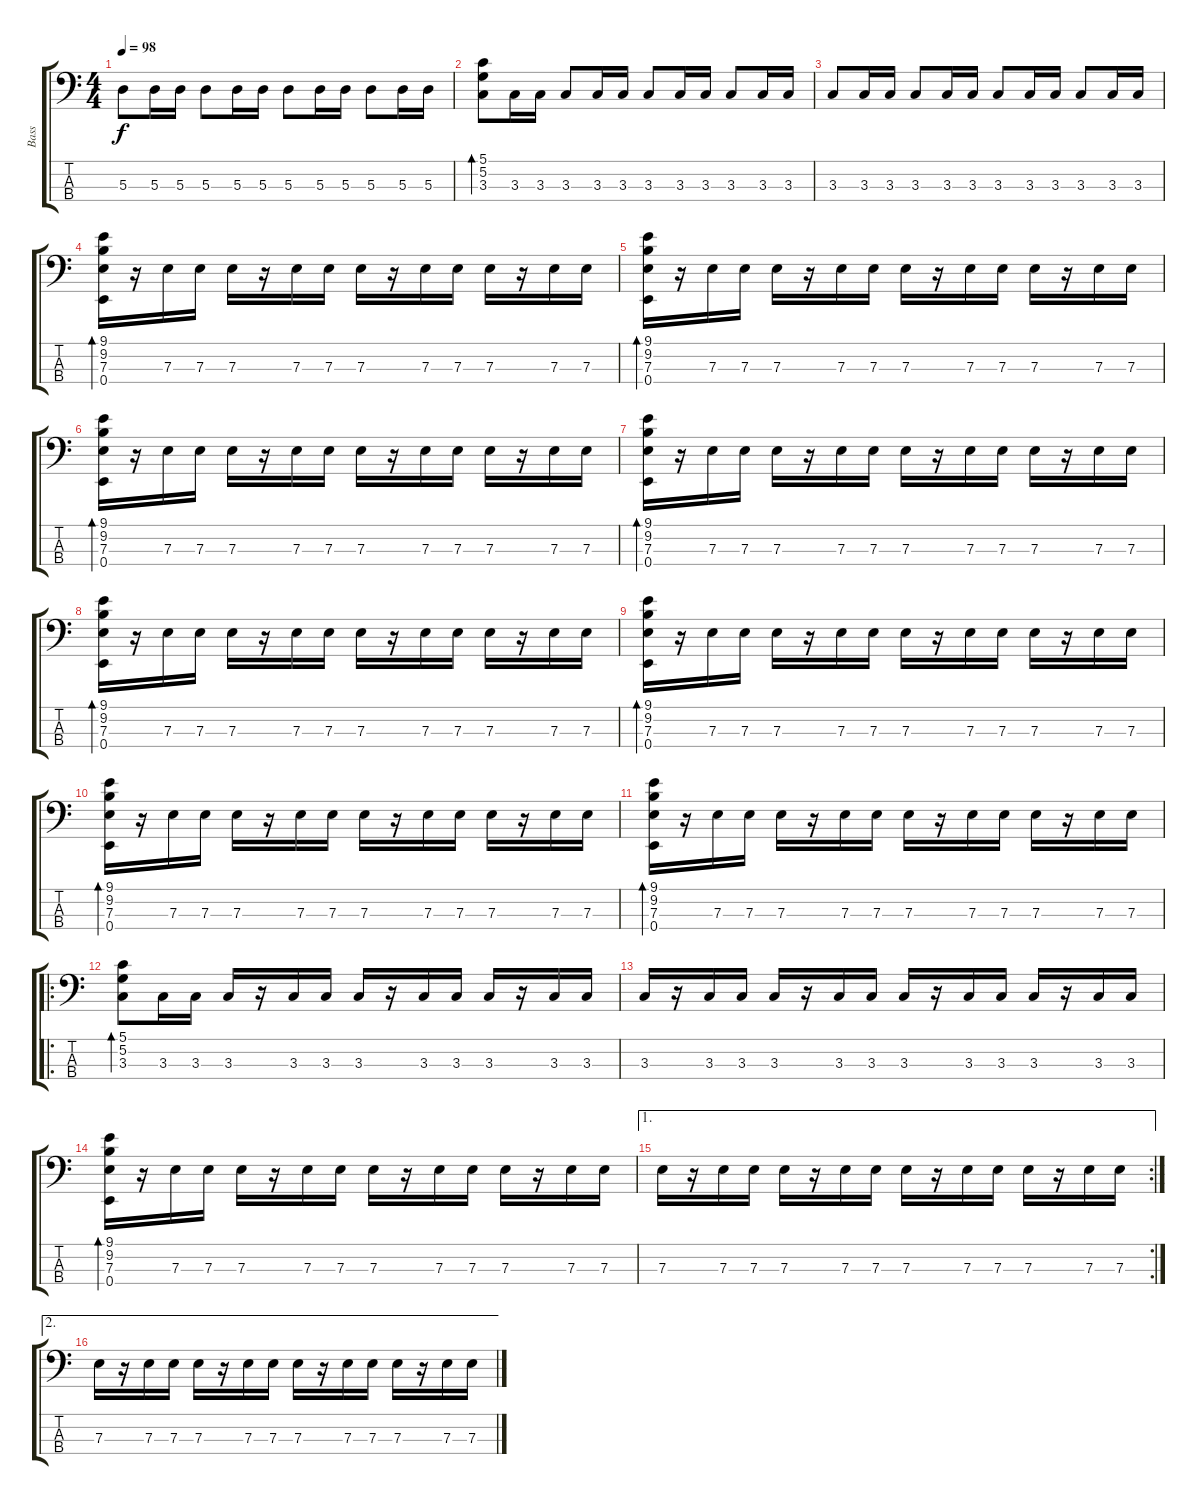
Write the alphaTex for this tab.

\track ("Bass" "Bass") {instrument electricbassfinger}
\staff {score tabs}
\tuning (G2 D2 A1 E1) {hide}
\ts (4 4)
\tempo 98
\clef f4
\ks c
5.3.8{dy f} 5.3.16 5.3.16 5.3.8 5.3.16 5.3.16 5.3.8 5.3.16 5.3.16 5.3.8 5.3.16 5.3.16 |
(5.1 5.2 3.3).8{bd 120} 3.3.16 3.3.16 3.3.8 3.3.16 3.3.16 3.3.8 3.3.16 3.3.16 3.3.8 3.3.16 3.3.16 |
3.3.8 3.3.16 3.3.16 3.3.8 3.3.16 3.3.16 3.3.8 3.3.16 3.3.16 3.3.8 3.3.16 3.3.16 |
(9.1 9.2 7.3 0.4).16{bd 120} r.16 7.3.16 7.3.16 7.3.16 r.16 7.3.16 7.3.16 7.3.16 r.16 7.3.16 7.3.16 7.3.16 r.16 7.3.16 7.3.16 |
(9.1 9.2 7.3 0.4).16{bd 120} r.16 7.3.16 7.3.16 7.3.16 r.16 7.3.16 7.3.16 7.3.16 r.16 7.3.16 7.3.16 7.3.16 r.16 7.3.16 7.3.16 |
(9.1 9.2 7.3 0.4).16{bd 120} r.16 7.3.16 7.3.16 7.3.16 r.16 7.3.16 7.3.16 7.3.16 r.16 7.3.16 7.3.16 7.3.16 r.16 7.3.16 7.3.16 |
(9.1 9.2 7.3 0.4).16{bd 120} r.16 7.3.16 7.3.16 7.3.16 r.16 7.3.16 7.3.16 7.3.16 r.16 7.3.16 7.3.16 7.3.16 r.16 7.3.16 7.3.16 |
(9.1 9.2 7.3 0.4).16{bd 120} r.16 7.3.16 7.3.16 7.3.16 r.16 7.3.16 7.3.16 7.3.16 r.16 7.3.16 7.3.16 7.3.16 r.16 7.3.16 7.3.16 |
(9.1 9.2 7.3 0.4).16{bd 120} r.16 7.3.16 7.3.16 7.3.16 r.16 7.3.16 7.3.16 7.3.16 r.16 7.3.16 7.3.16 7.3.16 r.16 7.3.16 7.3.16 |
(9.1 9.2 7.3 0.4).16{bd 120} r.16 7.3.16 7.3.16 7.3.16 r.16 7.3.16 7.3.16 7.3.16 r.16 7.3.16 7.3.16 7.3.16 r.16 7.3.16 7.3.16 |
(9.1 9.2 7.3 0.4).16{bd 120} r.16 7.3.16 7.3.16 7.3.16 r.16 7.3.16 7.3.16 7.3.16 r.16 7.3.16 7.3.16 7.3.16 r.16 7.3.16 7.3.16 |
\ro
(5.1 5.2 3.3).8{bd 120} 3.3.16 3.3.16 3.3.16 r.16 3.3.16 3.3.16 3.3.16 r.16 3.3.16 3.3.16 3.3.16 r.16 3.3.16 3.3.16 |
3.3.16 r.16 3.3.16 3.3.16 3.3.16 r.16 3.3.16 3.3.16 3.3.16 r.16 3.3.16 3.3.16 3.3.16 r.16 3.3.16 3.3.16 |
(9.1 9.2 7.3 0.4).16{bd 120} r.16 7.3.16 7.3.16 7.3.16 r.16 7.3.16 7.3.16 7.3.16 r.16 7.3.16 7.3.16 7.3.16 r.16 7.3.16 7.3.16 |
\ae 1
\rc 2
7.3.16 r.16 7.3.16 7.3.16 7.3.16 r.16 7.3.16 7.3.16 7.3.16 r.16 7.3.16 7.3.16 7.3.16 r.16 7.3.16 7.3.16 |
\ae 2
7.3.16 r.16 7.3.16 7.3.16 7.3.16 r.16 7.3.16 7.3.16 7.3.16 r.16 7.3.16 7.3.16 7.3.16 r.16 7.3.16 7.3.16
